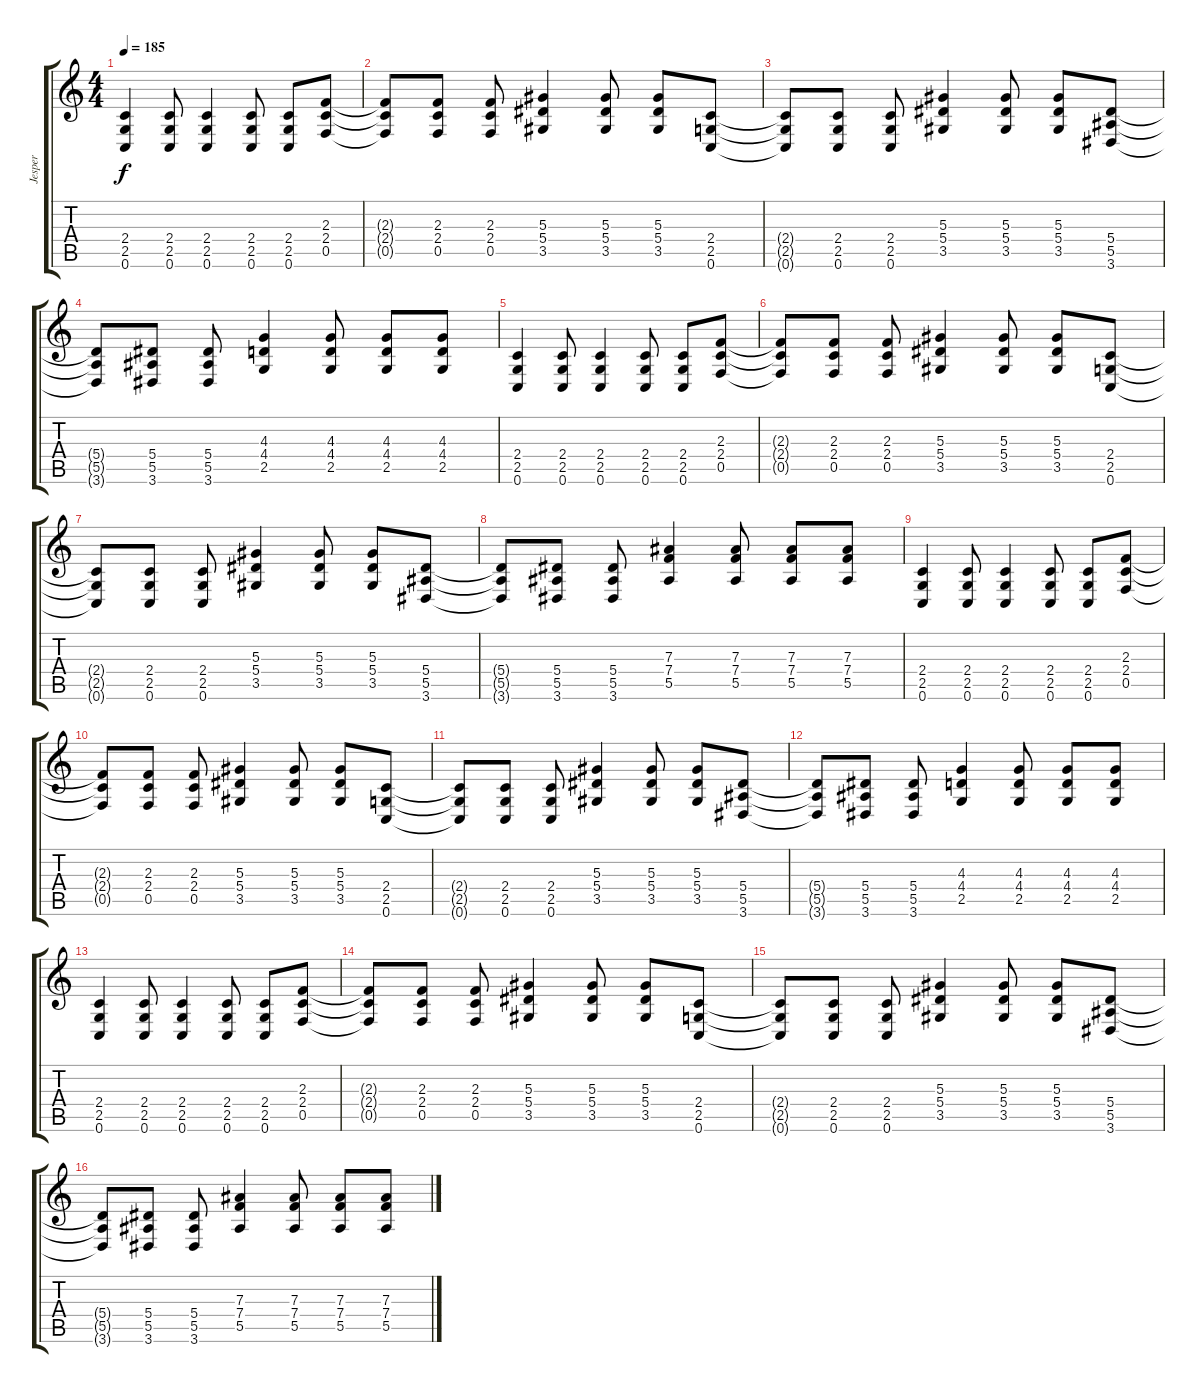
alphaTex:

\track ("Jesper" "Jesper") {instrument distortionguitar}
\staff {score tabs}
\tuning (C4 G3 Eb3 Bb2 F2 C2) {hide}
\ts (4 4)
\tempo 185
\clef g2
\ks c
(2.4 2.5 0.6).4{dy f} (2.4 2.5 0.6).8 (2.4 2.5 0.6).4 (2.4 2.5 0.6).8 (2.4 2.5 0.6).8 (2.3 2.4 0.5).8 |
(2.3{t} 2.4{t} 0.5{t}).8 (2.3 2.4 0.5).8 (2.3 2.4 0.5).8 (5.3 5.4 3.5).4 (5.3 5.4 3.5).8 (5.3 5.4 3.5).8 (2.4 2.5 0.6).8 |
(2.4{t} 2.5{t} 0.6{t}).8 (2.4 2.5 0.6).8 (2.4 2.5 0.6).8 (5.3 5.4 3.5).4 (5.3 5.4 3.5).8 (5.3 5.4 3.5).8 (5.4 5.5 3.6).8 |
(5.4{t} 5.5{t} 3.6{t}).8 (5.4 5.5 3.6).8 (5.4 5.5 3.6).8 (4.3 4.4 2.5).4 (4.3 4.4 2.5).8 (4.3 4.4 2.5).8 (4.3 4.4 2.5).8 |
(2.4 2.5 0.6).4 (2.4 2.5 0.6).8 (2.4 2.5 0.6).4 (2.4 2.5 0.6).8 (2.4 2.5 0.6).8 (2.3 2.4 0.5).8 |
(2.3{t} 2.4{t} 0.5{t}).8 (2.3 2.4 0.5).8 (2.3 2.4 0.5).8 (5.3 5.4 3.5).4 (5.3 5.4 3.5).8 (5.3 5.4 3.5).8 (2.4 2.5 0.6).8 |
(2.4{t} 2.5{t} 0.6{t}).8 (2.4 2.5 0.6).8 (2.4 2.5 0.6).8 (5.3 5.4 3.5).4 (5.3 5.4 3.5).8 (5.3 5.4 3.5).8 (5.4 5.5 3.6).8 |
(5.4{t} 5.5{t} 3.6{t}).8 (5.4 5.5 3.6).8 (5.4 5.5 3.6).8 (7.3 7.4 5.5).4 (7.3 7.4 5.5).8 (7.3 7.4 5.5).8 (7.3 7.4 5.5).8 |
(2.4 2.5 0.6).4 (2.4 2.5 0.6).8 (2.4 2.5 0.6).4 (2.4 2.5 0.6).8 (2.4 2.5 0.6).8 (2.3 2.4 0.5).8 |
(2.3{t} 2.4{t} 0.5{t}).8 (2.3 2.4 0.5).8 (2.3 2.4 0.5).8 (5.3 5.4 3.5).4 (5.3 5.4 3.5).8 (5.3 5.4 3.5).8 (2.4 2.5 0.6).8 |
(2.4{t} 2.5{t} 0.6{t}).8 (2.4 2.5 0.6).8 (2.4 2.5 0.6).8 (5.3 5.4 3.5).4 (5.3 5.4 3.5).8 (5.3 5.4 3.5).8 (5.4 5.5 3.6).8 |
(5.4{t} 5.5{t} 3.6{t}).8 (5.4 5.5 3.6).8 (5.4 5.5 3.6).8 (4.3 4.4 2.5).4 (4.3 4.4 2.5).8 (4.3 4.4 2.5).8 (4.3 4.4 2.5).8 |
(2.4 2.5 0.6).4 (2.4 2.5 0.6).8 (2.4 2.5 0.6).4 (2.4 2.5 0.6).8 (2.4 2.5 0.6).8 (2.3 2.4 0.5).8 |
(2.3{t} 2.4{t} 0.5{t}).8 (2.3 2.4 0.5).8 (2.3 2.4 0.5).8 (5.3 5.4 3.5).4 (5.3 5.4 3.5).8 (5.3 5.4 3.5).8 (2.4 2.5 0.6).8 |
(2.4{t} 2.5{t} 0.6{t}).8 (2.4 2.5 0.6).8 (2.4 2.5 0.6).8 (5.3 5.4 3.5).4 (5.3 5.4 3.5).8 (5.3 5.4 3.5).8 (5.4 5.5 3.6).8 |
(5.4{t} 5.5{t} 3.6{t}).8 (5.4 5.5 3.6).8 (5.4 5.5 3.6).8 (7.3 7.4 5.5).4 (7.3 7.4 5.5).8 (7.3 7.4 5.5).8 (7.3 7.4 5.5).8
